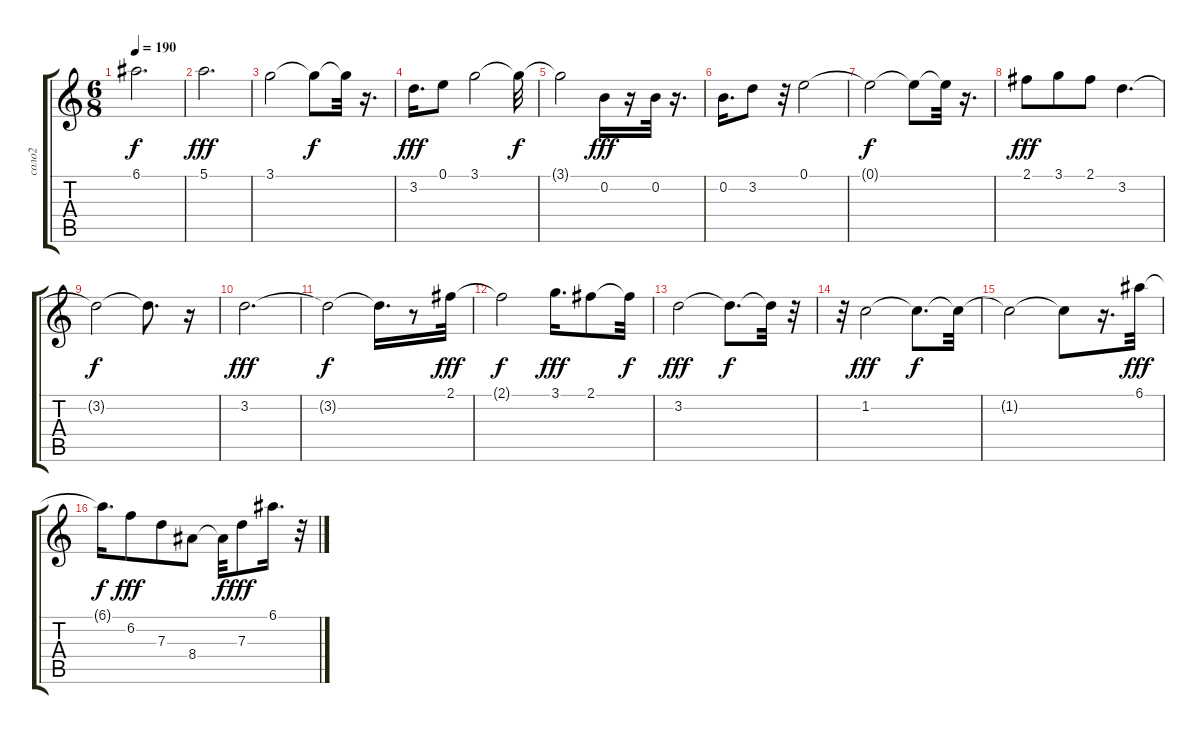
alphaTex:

\track ("соло2" "соло2") {instrument distortionguitar}
\staff {score tabs}
\tuning (E4 B3 G3 D3 A2 E2) {hide}
\ts (6 8)
\tempo 190
\clef g2
\ks c
6.1{t}.2{d dy f} |
5.1.2{d dy fff} |
3.1.2 3.1{t}.8{dy f} 3.1{t}.32 r.16{d} |
3.2.16{d dy fff} 0.1.8 3.1.2 3.1{t}.32{dy f} |
3.1{t}.2 0.2.16{dy fff} r.16 0.2.32 r.16{d} |
0.2.16{d} 3.2.8 r.32 0.1.2 |
0.1{t}.2{dy f} 0.1{t}.8 0.1{t}.32 r.16{d} |
2.1.8{dy fff} 3.1.8 2.1.8 3.2.4{d} |
3.2{t}.2{dy f} 3.2{t}.8{d} r.16 |
3.2.2{d dy fff} |
3.2{t}.2{dy f} 3.2{t}.16{d} r.8 2.1.32{dy fff} |
2.1{t}.2{dy f} 3.1.16{d dy fff} 2.1.8 2.1{t}.32{dy f} |
3.2.2{dy fff} 3.2{t}.8{d dy f} 3.2{t}.32 r.32 |
r.32 1.2.2{dy fff} 1.2{t}.8{d dy f} 1.2{t}.32 |
1.2{t}.2 1.2{t}.8 r.16{d} 6.1.32{dy fff} |
6.1{t}.16{d dy f} 6.2.8{dy fff} 7.3.8 8.4.8 8.4{t}.32{dy f} 7.3.8{dy fff} 6.1.16{d} r.32
